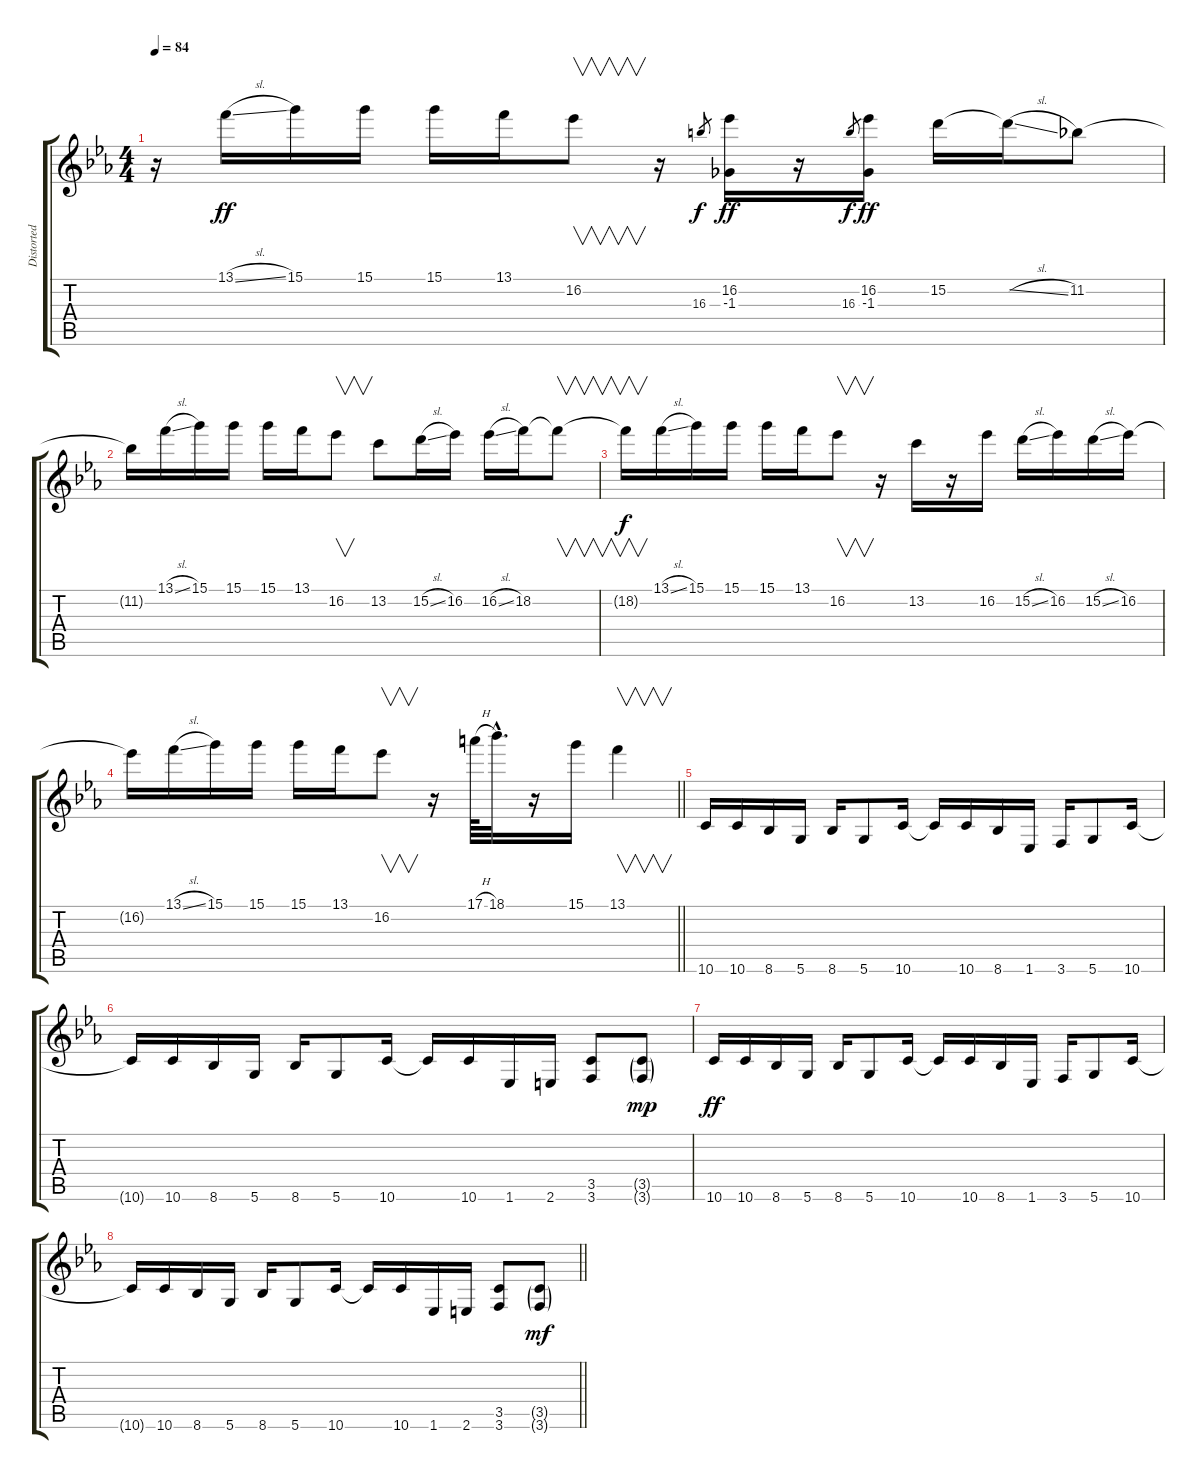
\track ("Distorted Guitar" "Distorted ") {instrument overdrivenguitar}
\staff {score tabs}
\tuning (E4 B3 G3 D3 A2 D2) {hide}
\ts (4 4)
\tempo 84
\clef g2
\ks eb
r.16{dy ff} 13.1{sl}.16 15.1.16 15.1.16 15.1.16 13.1.16 16.2.8{v} r.16 16.3.8{gr dy f} (16.2 -1.3).16{dy ff} r.16 16.3.8{gr dy f} (16.2 -1.3).16{dy ff} 15.2.16 15.2{sl t}.16 11.2.8 |
11.2{t}.16 13.1{sl}.16 15.1.16 15.1.16 15.1.16 13.1.16 16.2.8{v} 13.2.8 15.2{sl}.16 16.2.16 16.2{sl}.16 18.2.16 18.2{t}.8{v} |
18.2{t}.16{v dy f} 13.1{sl}.16 15.1.16 15.1.16 15.1.16 13.1.16 16.2.8{v} r.16 13.2.16 r.16 16.2.16 15.2{sl}.16 16.2.16 15.2{sl}.16 16.2.16 |
\barLineRight lightlight
16.2{t}.16 13.1{sl}.16 15.1.16 15.1.16 15.1.16 13.1.16 16.2.8{v} r.16 17.1{h}.64 18.1{hac}.32{d} r.16 15.1.16 13.1.4{v} |
10.6.16 10.6.16 8.6.16 5.6.16 8.6.16 5.6.8 10.6.16 10.6{t}.16 10.6.16 8.6.16 1.6.16 3.6.16 5.6.8 10.6.16 |
10.6{t}.16 10.6.16 8.6.16 5.6.16 8.6.16 5.6.8 10.6.16 10.6{t}.16 10.6.16 1.6.16 2.6.16 (3.5 3.6).8 (3.5{g} 3.6{g}).8{dy mp} |
10.6.16{dy ff} 10.6.16 8.6.16 5.6.16 8.6.16 5.6.8 10.6.16 10.6{t}.16 10.6.16 8.6.16 1.6.16 3.6.16 5.6.8 10.6.16 |
\barLineRight lightlight
10.6{t}.16 10.6.16 8.6.16 5.6.16 8.6.16 5.6.8 10.6.16 10.6{t}.16 10.6.16 1.6.16 2.6.16 (3.5 3.6).8 (3.5{g} 3.6{g}).8{dy mf}
